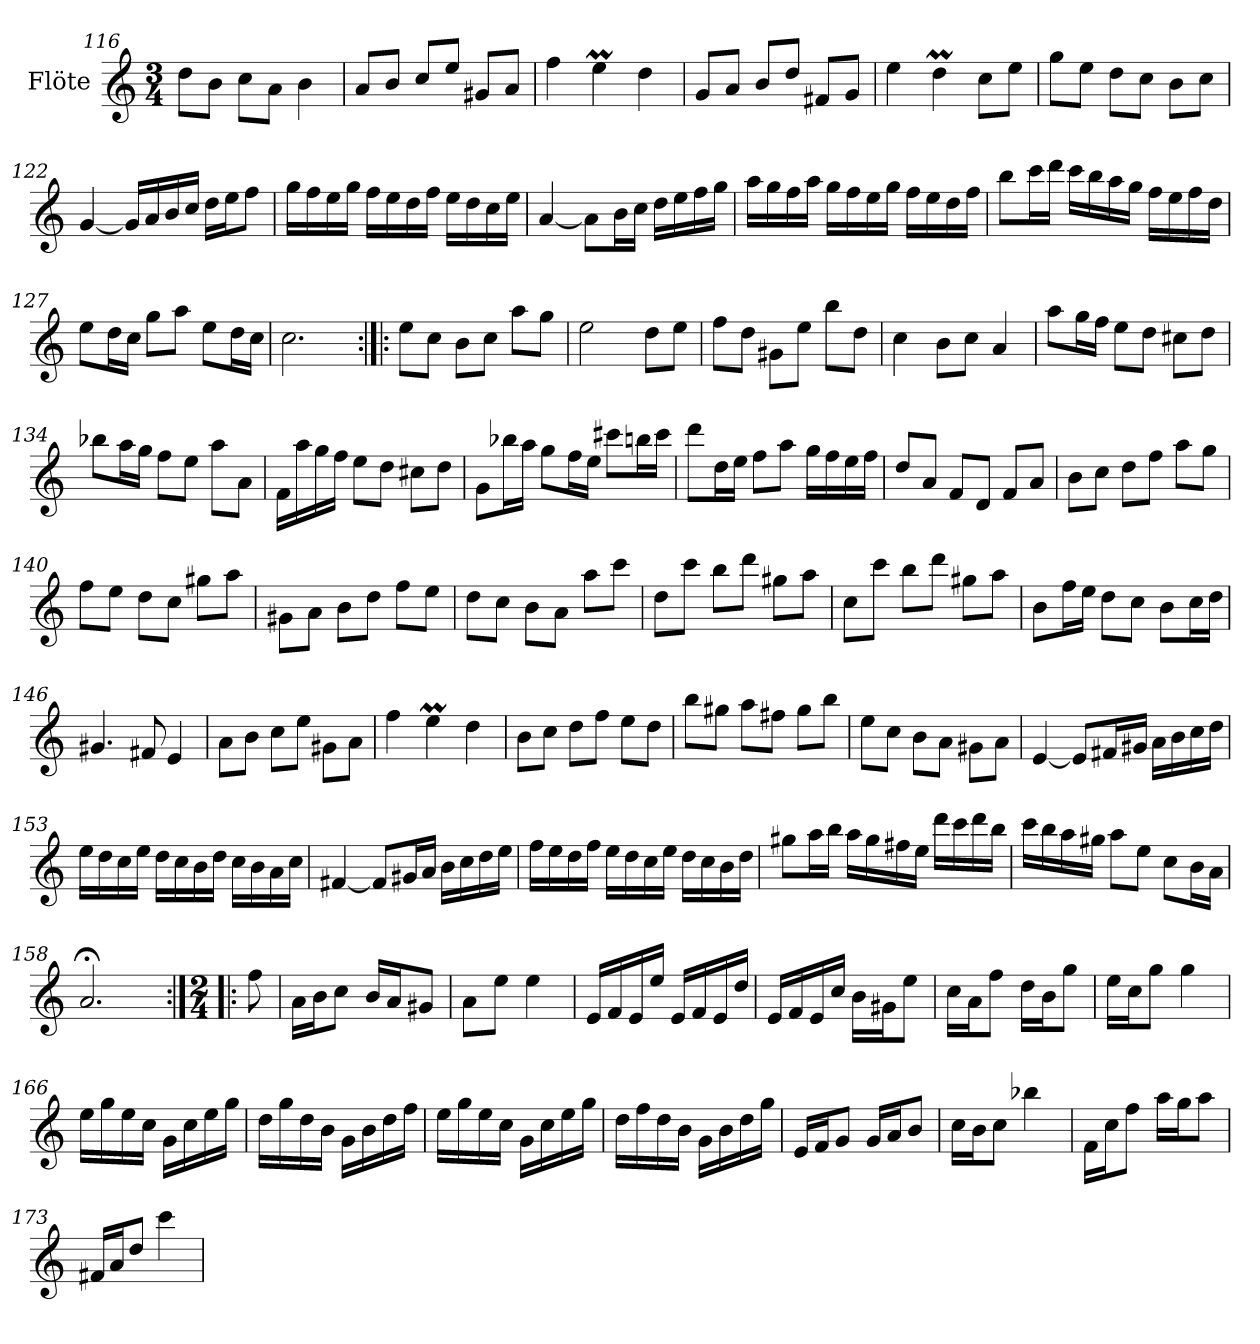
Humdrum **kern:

**kern
*part1
*staff1
*I"Flöte
*I'Fl.
*clefG2
*k[]
*M3/4
=116
8dd\L
8b\J
8cc\L
8a\J
4b\
=117
8a/L
8b/J
8cc/L
8ee/J
8g#X/L
8a/J
=118
4ff\
4eem\
4dd\
!!LO:LB:g=z
=119
8g/L
8a/J
8b/L
8dd/J
8f#X/L
8g/J
=120
4ee\
4ddM\
8cc\L
8ee\J
=121
8gg\L
8ee\J
8dd\L
8cc\J
8b\L
8cc\J
=122
[4g/
16g/LL]
16a/
16b/
16cc/JJ
16dd\LL
16ee\J
8ff\J
=123
16gg\LL
16ff\
16ee\
16gg\JJ
16ff\LL
16ee\
16dd\
16ff\JJ
16ee\LL
16dd\
16cc\
16ee\JJ
=124
[4a/
8a\L]
16b\L
16cc\JJ
16dd\LL
16ee\
16ff\
16gg\JJ
!!LO:LB:g=z
=125
16aa\LL
16gg\
16ff\
16aa\JJ
16gg\LL
16ff\
16ee\
16gg\JJ
16ff\LL
16ee\
16dd\
16ff\JJ
=126
8bb\L
16ccc\L
16ddd\JJ
16ccc\LL
16bb\
16aa\
16gg\JJ
16ff\LL
16ee\
16ff\
16dd\JJ
=127
8ee\L
16dd\L
16cc\JJ
8gg\L
8aa\J
8ee\L
16dd\L
16cc\JJ
=128
2.cc\
!!LO:LB:g=z
=129:|!|:
8ee\L
8cc\J
8b\L
8cc\J
8aa\L
8gg\J
=130
2ee\
8dd\L
8ee\J
=131
8ff\L
8dd\J
8g#X\L
8ee\J
8bb\L
8dd\J
=132
4cc\
8b\L
8cc\J
4a/
=133
8aa\L
16gg\L
16ff\JJ
8ee\L
8dd\J
8cc#X\L
8dd\J
=134
8bb-X\L
16aa\L
16gg\JJ
8ff\L
8ee\J
8aa\L
8a\J
!!LO:LB:g=z
=135
16f\LL
16aa\
16gg\
16ff\JJ
8ee\L
8dd\J
8cc#X\L
8dd\J
=136
8g\L
16bb-X\L
16aa\JJ
8gg\L
16ff\L
16ee\JJ
8ccc#X\L
16bbn\L
16ccc#\JJ
=137
8ddd\L
16dd\L
16ee\JJ
8ff\L
8aa\J
16gg\LL
16ff\
16ee\
16ff\JJ
=138
8dd/L
8a/J
8f/L
8d/J
8f/L
8a/J
=139
8b\L
8cc\J
8dd\L
8ff\J
8aa\L
8gg\J
!!LO:LB:g=z
=140
8ff\L
8ee\J
8dd\L
8cc\J
8gg#X\L
8aa\J
=141
8g#X\L
8a\J
8b\L
8dd\J
8ff\L
8ee\J
=142
8dd\L
8cc\J
8b\L
8a\J
8aa\L
8ccc\J
=143
8dd\L
8ccc\J
8bb\L
8ddd\J
8gg#X\L
8aa\J
=144
8cc\L
8ccc\J
8bb\L
8ddd\J
8gg#X\L
8aa\J
=145
8b\L
16ff\L
16ee\JJ
8dd\L
8cc\J
8b\L
16cc\L
16dd\JJ
!!LO:LB:g=z
=146
4.g#X/
8f#X/
4e/
=147
8a\L
8b\J
8cc\L
8ee\J
8g#X\L
8a\J
=148
4ff\
4eem\
4dd\
=149
8b\L
8cc\J
8dd\L
8ff\J
8ee\L
8dd\J
=150
8bb\L
8gg#X\J
8aa\L
8ff#X\J
8gg#\L
8bb\J
=151
8ee\L
8cc\J
8b\L
8a\J
8g#X\L
8a\J
!!LO:LB:g=z
=152
[4e/
8e/L]
16f#X/L
16g#X/JJ
16a\LL
16b\
16cc\
16dd\JJ
=153
16ee\LL
16dd\
16cc\
16ee\JJ
16dd\LL
16cc\
16b\
16dd\JJ
16cc\LL
16b\
16a\
16cc\JJ
=154
[4f#X/
8f#/L]
16g#X/L
16a/JJ
16b\LL
16cc\
16dd\
16ee\JJ
=155
16ff\LL
16ee\
16dd\
16ff\JJ
16ee\LL
16dd\
16cc\
16ee\JJ
16dd\LL
16cc\
16b\
16dd\JJ
!!LO:LB:g=z
=156
8gg#X\L
16aa\L
16bb\JJ
16aa\LL
16gg#\
16ff#X\
16ee\JJ
16ddd\LL
16ccc\
16ddd\
16bb\JJ
=157
16ccc\LL
16bb\
16aa\
16gg#X\JJ
8aa\L
8ee\J
8cc\L
16b\L
16a\JJ
=158
2.a;</
!!LO:PB:g=z
=159:|!|:
*M2/4
*MM90
8ff\
=160
16a\LL
16b\J
8cc\J
16b/LL
16a/J
8g#X/J
=161
8a\L
8ee\J
4ee\
=162
16e/LL
16f/
16e/
16ee/JJ
16e/LL
16f/
16e/
16dd/JJ
=163
16e/LL
16f/
16e/
16cc/JJ
16b\LL
16g#X\J
8ee\J
=164
16cc\LL
16a\J
8ff\J
16dd\LL
16b\J
8gg\J
!!LO:LB:g=z
=165
16ee\LL
16cc\J
8gg\J
4gg\
=166
16ee\LL
16gg\
16ee\
16cc\JJ
16g\LL
16cc\
16ee\
16gg\JJ
=167
16dd\LL
16gg\
16dd\
16b\JJ
16g\LL
16b\
16dd\
16ff\JJ
=168
16ee\LL
16gg\
16ee\
16cc\JJ
16g\LL
16cc\
16ee\
16gg\JJ
=169
16dd\LL
16ff\
16dd\
16b\JJ
16g\LL
16b\
16dd\
16gg\JJ
!!LO:LB:g=z
=170
16e/LL
16f/J
8g/J
16g/LL
16a/J
8b/J
=171
16cc\LL
16b\J
8cc\J
4bb-X\
=172
16f\LL
16cc\J
8ff\J
16aa\LL
16gg\J
8aa\J
=173
16f#X/LL
16a/J
8dd/J
4ccc\
=
*-
